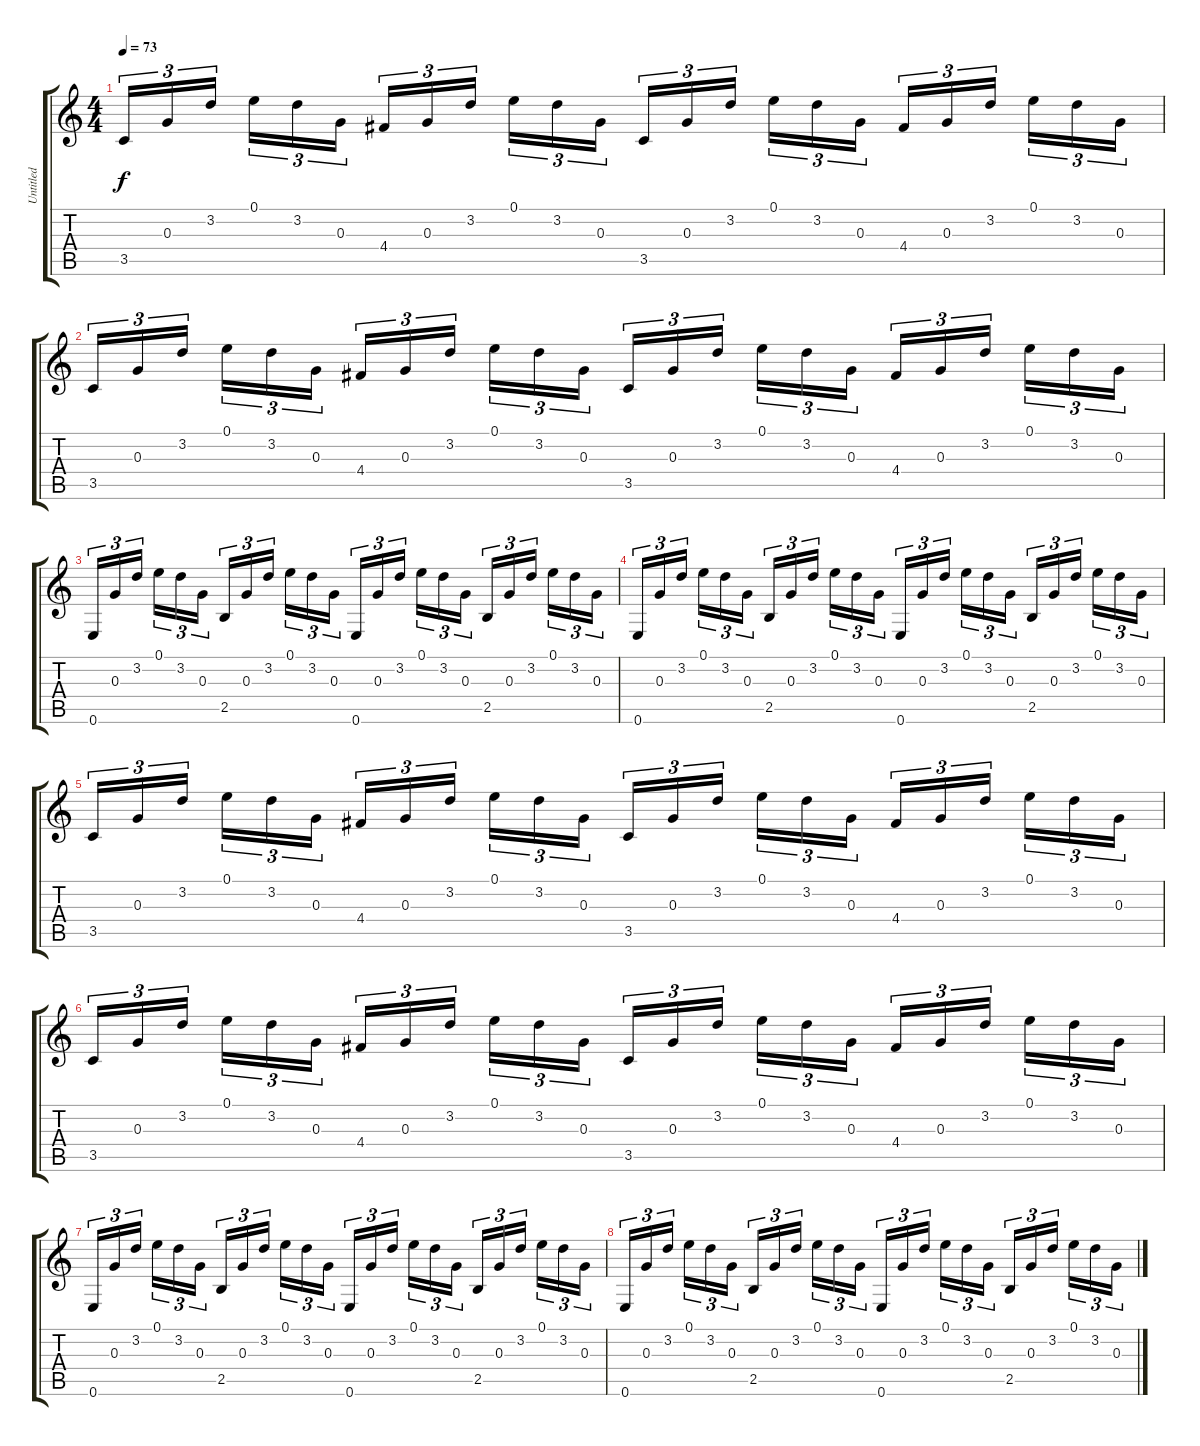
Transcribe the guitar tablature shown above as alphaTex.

\track ("Untitled" "Untitled") {instrument acousticguitarsteel}
\staff {score tabs}
\tuning (E4 B3 G3 D3 A2 E2) {hide}
\ts (4 4)
\tempo 73
\clef g2
\ks c
3.5.16{tu (3 2) dy f} 0.3.16{tu (3 2)} 3.2.16{tu (3 2) beam splitsecondary} 0.1.16{tu (3 2)} 3.2.16{tu (3 2)} 0.3.16{tu (3 2)} 4.4.16{tu (3 2)} 0.3.16{tu (3 2)} 3.2.16{tu (3 2) beam splitsecondary} 0.1.16{tu (3 2)} 3.2.16{tu (3 2)} 0.3.16{tu (3 2)} 3.5.16{tu (3 2)} 0.3.16{tu (3 2)} 3.2.16{tu (3 2) beam splitsecondary} 0.1.16{tu (3 2)} 3.2.16{tu (3 2)} 0.3.16{tu (3 2)} 4.4.16{tu (3 2)} 0.3.16{tu (3 2)} 3.2.16{tu (3 2) beam splitsecondary} 0.1.16{tu (3 2)} 3.2.16{tu (3 2)} 0.3.16{tu (3 2)} |
3.5.16{tu (3 2)} 0.3.16{tu (3 2)} 3.2.16{tu (3 2) beam splitsecondary} 0.1.16{tu (3 2)} 3.2.16{tu (3 2)} 0.3.16{tu (3 2)} 4.4.16{tu (3 2)} 0.3.16{tu (3 2)} 3.2.16{tu (3 2) beam splitsecondary} 0.1.16{tu (3 2)} 3.2.16{tu (3 2)} 0.3.16{tu (3 2)} 3.5.16{tu (3 2)} 0.3.16{tu (3 2)} 3.2.16{tu (3 2) beam splitsecondary} 0.1.16{tu (3 2)} 3.2.16{tu (3 2)} 0.3.16{tu (3 2)} 4.4.16{tu (3 2)} 0.3.16{tu (3 2)} 3.2.16{tu (3 2) beam splitsecondary} 0.1.16{tu (3 2)} 3.2.16{tu (3 2)} 0.3.16{tu (3 2)} |
0.6.16{tu (3 2)} 0.3.16{tu (3 2)} 3.2.16{tu (3 2) beam splitsecondary} 0.1.16{tu (3 2)} 3.2.16{tu (3 2)} 0.3.16{tu (3 2)} 2.5.16{tu (3 2)} 0.3.16{tu (3 2)} 3.2.16{tu (3 2) beam splitsecondary} 0.1.16{tu (3 2)} 3.2.16{tu (3 2)} 0.3.16{tu (3 2)} 0.6.16{tu (3 2)} 0.3.16{tu (3 2)} 3.2.16{tu (3 2) beam splitsecondary} 0.1.16{tu (3 2)} 3.2.16{tu (3 2)} 0.3.16{tu (3 2)} 2.5.16{tu (3 2)} 0.3.16{tu (3 2)} 3.2.16{tu (3 2) beam splitsecondary} 0.1.16{tu (3 2)} 3.2.16{tu (3 2)} 0.3.16{tu (3 2)} |
0.6.16{tu (3 2)} 0.3.16{tu (3 2)} 3.2.16{tu (3 2) beam splitsecondary} 0.1.16{tu (3 2)} 3.2.16{tu (3 2)} 0.3.16{tu (3 2)} 2.5.16{tu (3 2)} 0.3.16{tu (3 2)} 3.2.16{tu (3 2) beam splitsecondary} 0.1.16{tu (3 2)} 3.2.16{tu (3 2)} 0.3.16{tu (3 2)} 0.6.16{tu (3 2)} 0.3.16{tu (3 2)} 3.2.16{tu (3 2) beam splitsecondary} 0.1.16{tu (3 2)} 3.2.16{tu (3 2)} 0.3.16{tu (3 2)} 2.5.16{tu (3 2)} 0.3.16{tu (3 2)} 3.2.16{tu (3 2) beam splitsecondary} 0.1.16{tu (3 2)} 3.2.16{tu (3 2)} 0.3.16{tu (3 2)} |
3.5.16{tu (3 2)} 0.3.16{tu (3 2)} 3.2.16{tu (3 2) beam splitsecondary} 0.1.16{tu (3 2)} 3.2.16{tu (3 2)} 0.3.16{tu (3 2)} 4.4.16{tu (3 2)} 0.3.16{tu (3 2)} 3.2.16{tu (3 2) beam splitsecondary} 0.1.16{tu (3 2)} 3.2.16{tu (3 2)} 0.3.16{tu (3 2)} 3.5.16{tu (3 2)} 0.3.16{tu (3 2)} 3.2.16{tu (3 2) beam splitsecondary} 0.1.16{tu (3 2)} 3.2.16{tu (3 2)} 0.3.16{tu (3 2)} 4.4.16{tu (3 2)} 0.3.16{tu (3 2)} 3.2.16{tu (3 2) beam splitsecondary} 0.1.16{tu (3 2)} 3.2.16{tu (3 2)} 0.3.16{tu (3 2)} |
3.5.16{tu (3 2)} 0.3.16{tu (3 2)} 3.2.16{tu (3 2) beam splitsecondary} 0.1.16{tu (3 2)} 3.2.16{tu (3 2)} 0.3.16{tu (3 2)} 4.4.16{tu (3 2)} 0.3.16{tu (3 2)} 3.2.16{tu (3 2) beam splitsecondary} 0.1.16{tu (3 2)} 3.2.16{tu (3 2)} 0.3.16{tu (3 2)} 3.5.16{tu (3 2)} 0.3.16{tu (3 2)} 3.2.16{tu (3 2) beam splitsecondary} 0.1.16{tu (3 2)} 3.2.16{tu (3 2)} 0.3.16{tu (3 2)} 4.4.16{tu (3 2)} 0.3.16{tu (3 2)} 3.2.16{tu (3 2) beam splitsecondary} 0.1.16{tu (3 2)} 3.2.16{tu (3 2)} 0.3.16{tu (3 2)} |
0.6.16{tu (3 2)} 0.3.16{tu (3 2)} 3.2.16{tu (3 2) beam splitsecondary} 0.1.16{tu (3 2)} 3.2.16{tu (3 2)} 0.3.16{tu (3 2)} 2.5.16{tu (3 2)} 0.3.16{tu (3 2)} 3.2.16{tu (3 2) beam splitsecondary} 0.1.16{tu (3 2)} 3.2.16{tu (3 2)} 0.3.16{tu (3 2)} 0.6.16{tu (3 2)} 0.3.16{tu (3 2)} 3.2.16{tu (3 2) beam splitsecondary} 0.1.16{tu (3 2)} 3.2.16{tu (3 2)} 0.3.16{tu (3 2)} 2.5.16{tu (3 2)} 0.3.16{tu (3 2)} 3.2.16{tu (3 2) beam splitsecondary} 0.1.16{tu (3 2)} 3.2.16{tu (3 2)} 0.3.16{tu (3 2)} |
0.6.16{tu (3 2)} 0.3.16{tu (3 2)} 3.2.16{tu (3 2) beam splitsecondary} 0.1.16{tu (3 2)} 3.2.16{tu (3 2)} 0.3.16{tu (3 2)} 2.5.16{tu (3 2)} 0.3.16{tu (3 2)} 3.2.16{tu (3 2) beam splitsecondary} 0.1.16{tu (3 2)} 3.2.16{tu (3 2)} 0.3.16{tu (3 2)} 0.6.16{tu (3 2)} 0.3.16{tu (3 2)} 3.2.16{tu (3 2) beam splitsecondary} 0.1.16{tu (3 2)} 3.2.16{tu (3 2)} 0.3.16{tu (3 2)} 2.5.16{tu (3 2)} 0.3.16{tu (3 2)} 3.2.16{tu (3 2) beam splitsecondary} 0.1.16{tu (3 2)} 3.2.16{tu (3 2)} 0.3.16{tu (3 2)}
